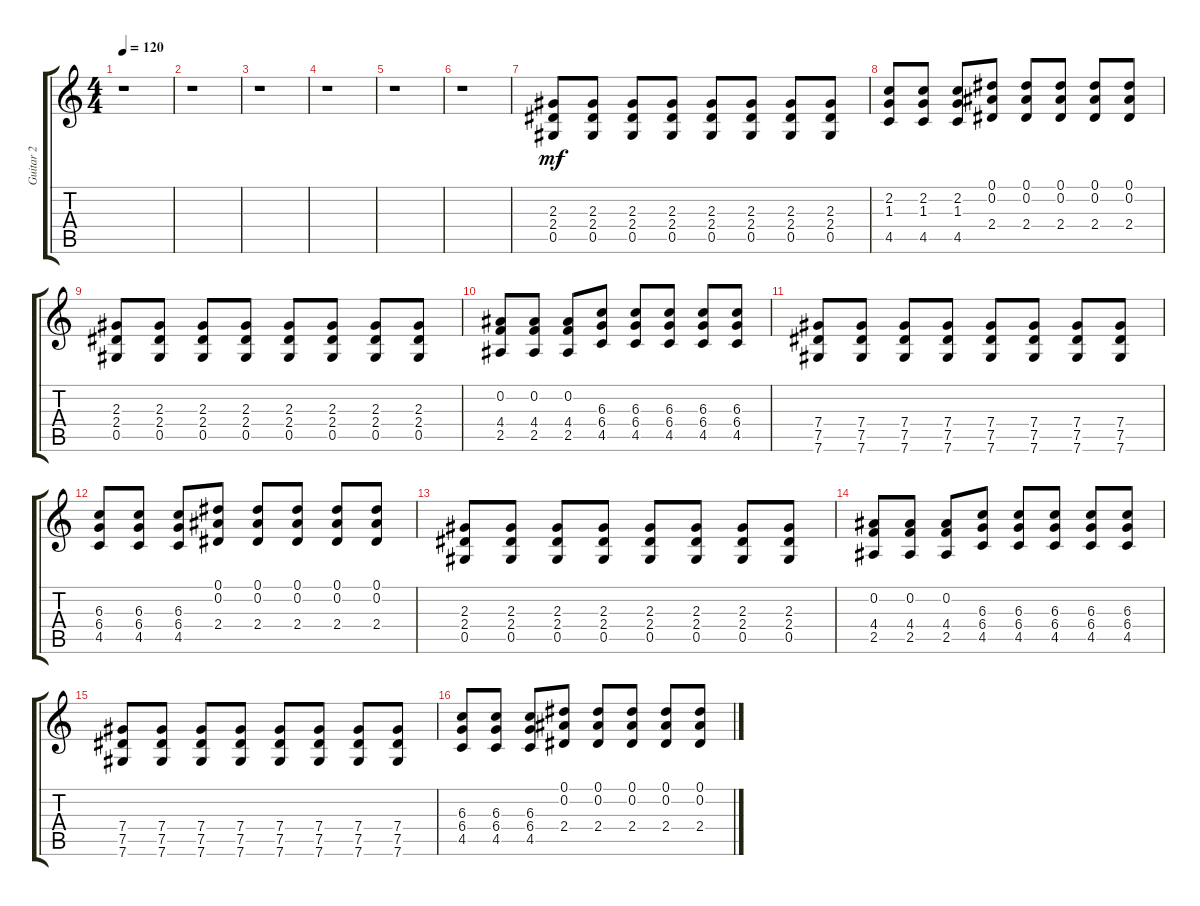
\track ("Guitar 2" "Guitar 2") {instrument electricguitarjazz}
\staff {score tabs}
\tuning (Eb4 Bb3 Gb3 Db3 Ab2 Db2) {hide}
\ts (4 4)
\tempo 120
\clef g2
\ks c
r.1{dy mf} |
r.1 |
r.1 |
r.1 |
r.1 |
r.1 |
(2.3 2.4 0.5).8 (2.3 2.4 0.5).8 (2.3 2.4 0.5).8 (2.3 2.4 0.5).8 (2.3 2.4 0.5).8 (2.3 2.4 0.5).8 (2.3 2.4 0.5).8 (2.3 2.4 0.5).8 |
(2.2 1.3 4.5).8 (2.2 1.3 4.5).8 (2.2 1.3 4.5).8 (0.1 0.2 2.4).8 (0.1 0.2 2.4).8 (0.1 0.2 2.4).8 (0.1 0.2 2.4).8 (0.1 0.2 2.4).8 |
(2.3 2.4 0.5).8 (2.3 2.4 0.5).8 (2.3 2.4 0.5).8 (2.3 2.4 0.5).8 (2.3 2.4 0.5).8 (2.3 2.4 0.5).8 (2.3 2.4 0.5).8 (2.3 2.4 0.5).8 |
(0.2 4.4 2.5).8 (0.2 4.4 2.5).8 (0.2 4.4 2.5).8 (6.3 6.4 4.5).8 (6.3 6.4 4.5).8 (6.3 6.4 4.5).8 (6.3 6.4 4.5).8 (6.3 6.4 4.5).8 |
(7.4 7.5 7.6).8 (7.4 7.5 7.6).8 (7.4 7.5 7.6).8 (7.4 7.5 7.6).8 (7.4 7.5 7.6).8 (7.4 7.5 7.6).8 (7.4 7.5 7.6).8 (7.4 7.5 7.6).8 |
(6.3 6.4 4.5).8 (6.3 6.4 4.5).8 (6.3 6.4 4.5).8 (0.1 0.2 2.4).8 (0.1 0.2 2.4).8 (0.1 0.2 2.4).8 (0.1 0.2 2.4).8 (0.1 0.2 2.4).8 |
(2.3 2.4 0.5).8 (2.3 2.4 0.5).8 (2.3 2.4 0.5).8 (2.3 2.4 0.5).8 (2.3 2.4 0.5).8 (2.3 2.4 0.5).8 (2.3 2.4 0.5).8 (2.3 2.4 0.5).8 |
(0.2 4.4 2.5).8 (0.2 4.4 2.5).8 (0.2 4.4 2.5).8 (6.3 6.4 4.5).8 (6.3 6.4 4.5).8 (6.3 6.4 4.5).8 (6.3 6.4 4.5).8 (6.3 6.4 4.5).8 |
(7.4 7.5 7.6).8 (7.4 7.5 7.6).8 (7.4 7.5 7.6).8 (7.4 7.5 7.6).8 (7.4 7.5 7.6).8 (7.4 7.5 7.6).8 (7.4 7.5 7.6).8 (7.4 7.5 7.6).8 |
(6.3 6.4 4.5).8 (6.3 6.4 4.5).8 (6.3 6.4 4.5).8 (0.1 0.2 2.4).8 (0.1 0.2 2.4).8 (0.1 0.2 2.4).8 (0.1 0.2 2.4).8 (0.1 0.2 2.4).8
